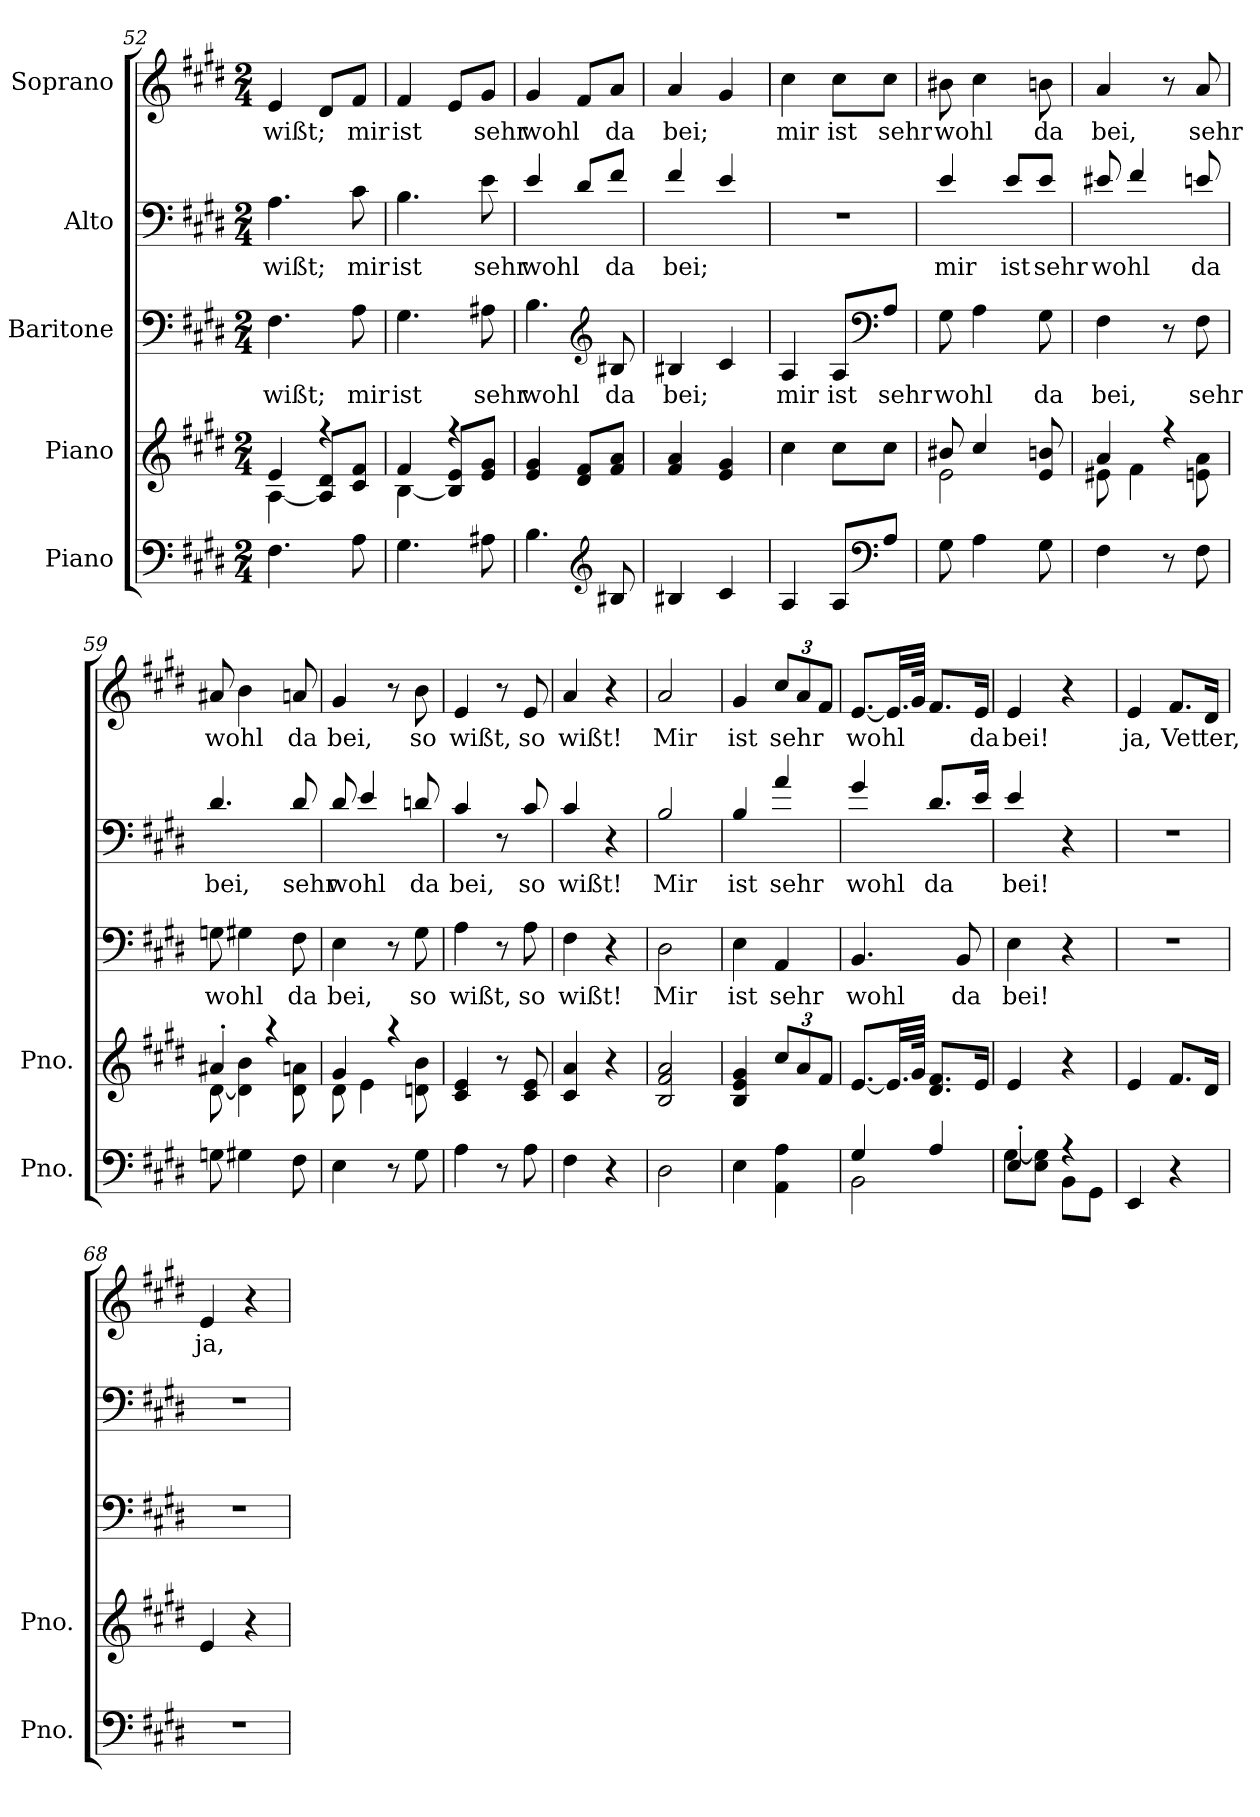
**kern	**kern	**kern	**text	**kern	**text	**kern	**text
*part5	*part4	*part3	*part3	*part2	*part2	*part1	*part1
*staff5	*staff4	*staff3	*staff3	*staff2	*staff2	*staff1	*staff1
*I"Piano	*I"Piano	*I"Baritone	*	*I"Alto	*	*I"Soprano	*
*I'Pno.	*I'Pno.	*	*	*	*	*	*
*clefF4	*clefG2	*clefF4	*	*clefF4	*	*clefG2	*
*k[f#c#g#d#]	*k[f#c#g#d#]	*k[f#c#g#d#]	*	*k[f#c#g#d#]	*	*k[f#c#g#d#]	*
*M2/4	*M2/4	*M2/4	*	*M2/4	*	*M2/4	*
=52	=52	=52	=52	=52	=52	=52	=52
*	*^	*	*	*	*	*	*
!	!	!	!	!LO:LY:b	!	!LO:LY:b	!	!LO:LY:b
4.F#\	4e/	[4A\	4.F#\	wißt;	4.A\	wißt;	4e/	wißt;
.	4r	8A]/ 8d#/L	.	.	.	.	8d#/L	.
!	!	!	!	!LO:LY:b	!	!LO:LY:b	!	!LO:LY:b
8A\	.	8c#/ 8f#/J	8A\	mir	8c#\	mir	8f#/J	mir
=53	=53	=53	=53	=53	=53	=53	=53	=53
!	!	!	!	!LO:LY:b	!	!LO:LY:b	!	!LO:LY:b
4.G#\	4f#/	[4B\	4.G#\	ist	4.B\	ist	4f#/	ist
.	4r	8B]/ 8e/L	.	.	.	.	8e/L	.
!	!	!	!	!LO:LY:b	!	!LO:LY:b	!	!LO:LY:b
8A#X\	.	8e/ 8g#/J	8A#X\	sehr	8e\	sehr	8g#/J	sehr
=54	=54	=54	=54	=54	=54	=54	=54	=54
!	!	!	!	!LO:LY:b	!	!LO:LY:b	!	!LO:LY:b
*	*v	*v	*	*	*	*	*	*
4.B\	4e/ 4g#/	4.B\	wohl	4e/	wohl	4g#/	wohl
.	8d#/ 8f#/L	.	.	8d#/L	.	8f#/L	.
*clefG2	*	*clefG2	*	*	*	*	*
!	!	!	!LO:LY:b	!	!LO:LY:b	!	!LO:LY:b
8B#X/	8f#/ 8a/J	8B#X/	da	8f#/J	da	8a/J	da
=55	=55	=55	=55	=55	=55	=55	=55
!	!	!	!LO:LY:b	!	!LO:LY:b	!	!LO:LY:b
4B#X/	4f#/ 4a/	4B#X/	bei;	4f#/	bei;	4a/	bei;
4c#/	4e/ 4g#/	4c#/	.	4e/	.	4g#/	.
=56	=56	=56	=56	=56	=56	=56	=56
!	!	!	!LO:LY:b	!	!	!	!LO:LY:b
4A/	4cc#\	4A/	mir	2r	.	4cc#\	mir
!	!	!	!LO:LY:b	!	!	!	!LO:LY:b
8A/L	8cc#\L	8A/L	ist	.	.	8cc#\L	ist
*clefF4	*	*clefF4	*	*	*	*	*
!	!	!	!LO:LY:b	!	!	!	!LO:LY:b
8A/J	8cc#\J	8A/J	sehr	.	.	8cc#\J	sehr
=57	=57	=57	=57	=57	=57	=57	=57
*	*^	*	*	*	*	*	*
!	!	!	!	!LO:LY:b	!	!LO:LY:b	!	!LO:LY:b
8G#\	8b#X/	2e\	8G#\	wohl	4e/	mir	8b#X\	wohl
4A\	4cc#/	.	4A\	.	.	.	4cc#\	.
!	!	!	!	!	!	!LO:LY:b	!	!
.	.	.	.	.	8e/L	ist	.	.
!	!	!	!	!LO:LY:b	!	!LO:LY:b	!	!LO:LY:b
8G#\	8e/ 8bn/	.	8G#\	da	8e/J	sehr	8bn\	da
=58	=58	=58	=58	=58	=58	=58	=58	=58
!	!	!	!	!LO:LY:b	!	!LO:LY:b	!	!LO:LY:b
4F#\	4a/	8e#X\	4F#\	bei,	8e#X/	wohl	4a/	bei,
.	.	4f#\	.	.	4f#/	.	.	.
8r	4r	.	8r	.	.	.	8r	.
!	!	!	!	!LO:LY:b	!	!LO:LY:b	!	!LO:LY:b
8F#\	.	8en\ 8a\	8F#\	sehr	8en/	da	8a/	sehr
!!LO:PB:g=z
=59	=59	=59	=59	=59	=59	=59	=59	=59
!	!	!	!	!LO:LY:b	!	!LO:LY:b	!	!LO:LY:b
8Gn\	4a#X'/	[8d#\	8Gn\	wohl	4.d#/	bei,	8a#X/	wohl
4G#X\	.	4d#\] 4b\	4G#X\	.	.	.	4b\	.
.	4r	.	.	.	.	.	.	.
!	!	!	!	!LO:LY:b	!	!LO:LY:b	!	!LO:LY:b
8F#\	.	8d#\ 8an\	8F#\	da	8d#/	sehr	8an/	da
=60	=60	=60	=60	=60	=60	=60	=60	=60
!	!	!	!	!LO:LY:b	!	!LO:LY:b	!	!LO:LY:b
4E\	4g#/	8d#\	4E\	bei,	8d#/	wohl	4g#/	bei,
.	.	4e\	.	.	4e/	.	.	.
8r	4r	.	8r	.	.	.	8r	.
!	!	!	!	!LO:LY:b	!	!LO:LY:b	!	!LO:LY:b
8G#\	.	8dn\ 8b\	8G#\	so	8dn/	da	8b\	so
=61	=61	=61	=61	=61	=61	=61	=61	=61
!	!	!	!	!LO:LY:b	!	!LO:LY:b	!	!LO:LY:b
*	*v	*v	*	*	*	*	*	*
4A\	4c#/ 4e/	4A\	wißt,	4c#/	bei,	4e/	wißt,
8r	8r	8r	.	8r	.	8r	.
!	!	!	!LO:LY:b	!	!LO:LY:b	!	!LO:LY:b
8A\	8c#/ 8e/	8A\	so	8c#/	so	8e/	so
=62	=62	=62	=62	=62	=62	=62	=62
!	!	!	!LO:LY:b	!	!LO:LY:b	!	!LO:LY:b
4F#\	4c#/ 4a/	4F#\	wißt!	4c#/	wißt!	4a/	wißt!
4r	4r	4r	.	4r	.	4r	.
=63	=63	=63	=63	=63	=63	=63	=63
!	!	!	!LO:LY:b	!	!LO:LY:b	!	!LO:LY:b
2D#\	2B/ 2f#/ 2a/	2D#\	Mir	2B/	Mir	2a/	Mir
=64	=64	=64	=64	=64	=64	=64	=64
!	!	!	!LO:LY:b	!	!LO:LY:b	!	!LO:LY:b
4E\	4B/ 4e/ 4g#/	4E\	ist	4B/	ist	4g#/	ist
*	*Xbrackettup	*	*	*	*	*	*
!	!	!	!LO:LY:b	!	!LO:LY:b	!	!
*	*	*	*	*	*	*Xbrackettup	*
!	!	!	!	!	!	!	!LO:LY:b
4AA\ 4A\	12cc#/L	4AA/	sehr	4a/	sehr	12cc#/L	sehr
.	12a/	.	.	.	.	12a/	.
.	12f#/J	.	.	.	.	12f#/J	.
=65	=65	=65	=65	=65	=65	=65	=65
*^	*	*	*	*	*	*	*
!	!	!	!	!LO:LY:b	!	!LO:LY:b	!	!LO:LY:b
4G#/	2BB\	[8.e/L	4.BB/	wohl	4g#/	wohl	[8.e/L	wohl
.	.	32.e/LL]	.	.	.	.	32.e/LL]	.
.	.	64g#/JJJk	.	.	.	.	64g#/JJJk	.
!	!	!	!	!	!	!LO:LY:b	!	!
4A/	.	8.d#/ 8.f#/L	.	.	8.d#/L	da	8.f#/L	.
!	!	!	!	!LO:LY:b	!	!	!	!
.	.	.	8BB/	da	.	.	.	.
!	!	!	!	!	!	!	!	!LO:LY:b
.	.	16e/Jk	.	.	16e/Jk	.	16e/Jk	da
=66	=66	=66	=66	=66	=66	=66	=66	=66
!	!	!	!	!LO:LY:b	!	!LO:LY:b	!	!LO:LY:b
4E'/	[8G#\L	4e/	4E\	bei!	4e/	bei!	4e/	bei!
.	8E\ 8G#]\J	.	.	.	.	.	.	.
4r	8BB\L	4r	4r	.	4r	.	4r	.
.	8GG#\J	.	.	.	.	.	.	.
=67	=67	=67	=67	=67	=67	=67	=67	=67
!	!	!	!	!	!	!	!	!LO:LY:b
*v	*v	*	*	*	*	*	*	*
4EE/	4e/	2r	.	2r	.	4e/	ja,
!	!	!	!	!	!	!	!LO:LY:b
4r	8.f#/L	.	.	.	.	8.f#/L	Vet
!	!	!	!	!	!	!	!LO:LY:b
.	16d#/Jk	.	.	.	.	16d#/Jk	ter,
=68	=68	=68	=68	=68	=68	=68	=68
!	!	!	!	!	!	!	!LO:LY:b
2r	4e/	2r	.	2r	.	4e/	ja,
.	4r	.	.	.	.	4r	.
=	=	=	=	=	=	=	=
*-	*-	*-	*-	*-	*-	*-	*-
